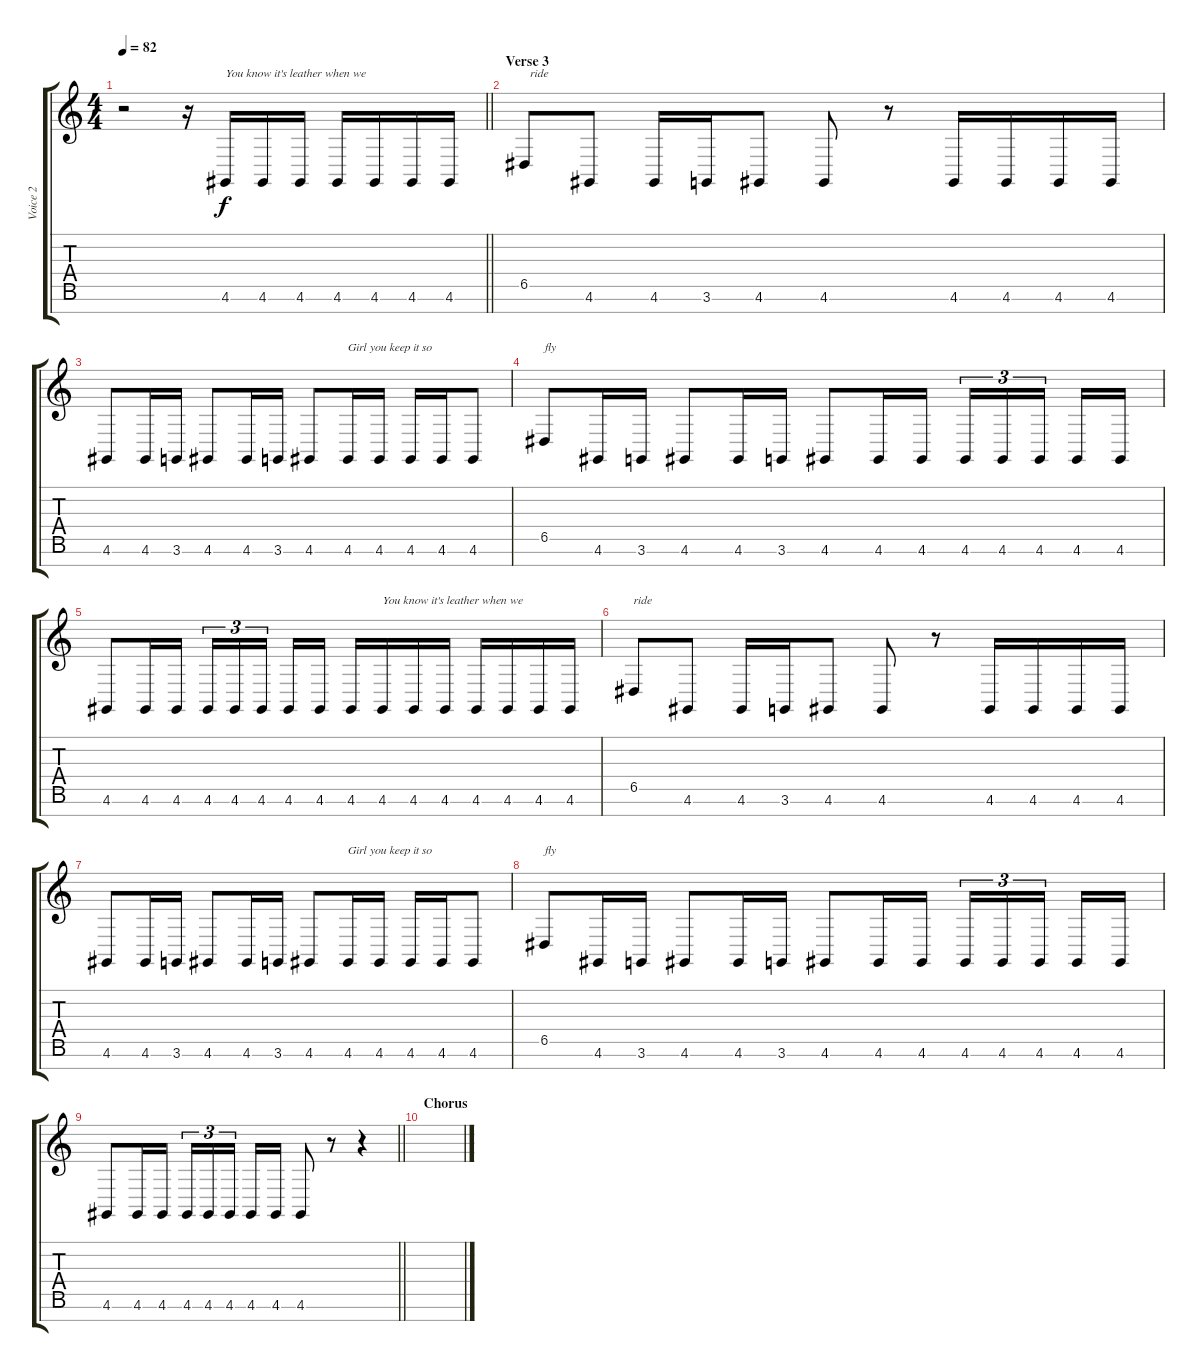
\track ("Voice 2" "Voice 2") {instrument tenorsax}
\staff {score tabs}
\tuning (E4 B3 G3 D3 A2 E2 B1) {hide}
\ts (4 4)
\tempo 82
\clef g2
\barLineRight lightlight
\ks c
r.2{dy f} r.16 4.6.16{txt "You know it's leather when we"} 4.6.16 4.6.16 4.6.16 4.6.16 4.6.16 4.6.16 |
\section ("" "Verse 3")
6.5.8{txt "  ride"} 4.6.8 4.6.16 3.6.16 4.6.8 4.6.8 r.8 4.6.16 4.6.16 4.6.16 4.6.16 |
4.6.8 4.6.16 3.6.16 4.6.8 4.6.16 3.6.16 4.6.8 4.6.16{txt "Girl you keep it so"} 4.6.16 4.6.16 4.6.16 4.6.8 |
6.5.8{txt "fly"} 4.6.16 3.6.16 4.6.8 4.6.16 3.6.16 4.6.8 4.6.16 4.6.16 4.6.16{tu (3 2)} 4.6.16{tu (3 2)} 4.6.16{tu (3 2) beam splitsecondary} 4.6.16 4.6.16 |
4.6.8 4.6.16 4.6.16 4.6.16{tu (3 2)} 4.6.16{tu (3 2)} 4.6.16{tu (3 2) beam splitsecondary} 4.6.16 4.6.16 4.6.16 4.6.16{txt "You know it's leather when we"} 4.6.16 4.6.16 4.6.16 4.6.16 4.6.16 4.6.16 |
6.5.8{txt "ride"} 4.6.8 4.6.16 3.6.16 4.6.8 4.6.8 r.8 4.6.16 4.6.16 4.6.16 4.6.16 |
4.6.8 4.6.16 3.6.16 4.6.8 4.6.16 3.6.16 4.6.8 4.6.16{txt "Girl you keep it so"} 4.6.16 4.6.16 4.6.16 4.6.8 |
6.5.8{txt "fly"} 4.6.16 3.6.16 4.6.8 4.6.16 3.6.16 4.6.8 4.6.16 4.6.16 4.6.16{tu (3 2)} 4.6.16{tu (3 2)} 4.6.16{tu (3 2) beam splitsecondary} 4.6.16 4.6.16 |
\barLineRight lightlight
4.6.8 4.6.16 4.6.16 4.6.16{tu (3 2)} 4.6.16{tu (3 2)} 4.6.16{tu (3 2) beam splitsecondary} 4.6.16 4.6.16 4.6.8 r.8 r.4 |
\section ("" "Chorus")
